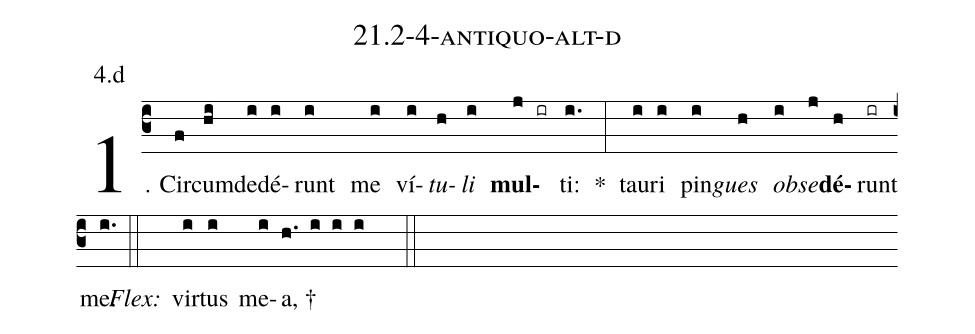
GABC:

name: 21.2-4-antiquo-alt-d;
annotation: 4.d;
%%
(c3)1. Cir(f)cum(hi)de(i)dé(i)runt(i) me(i) ví(i)<i>tu</i>(h)<i>li</i>(i) <b>mul</b>(j ir)ti:(i.) *(:) tau(i)ri(i) pin(i)<i>gues</i>(h) <i>ob</i>(i)<i>se</i>(j)<b>dé</b>(h)runt(ir) me.(i.) (::)
<i>Flex:</i>()  vir(i)tus(i) me(i)a, †(h. i i i  ::)

%E(i) u(h) o(i) u(j) a(h) e.(i.) (::)
